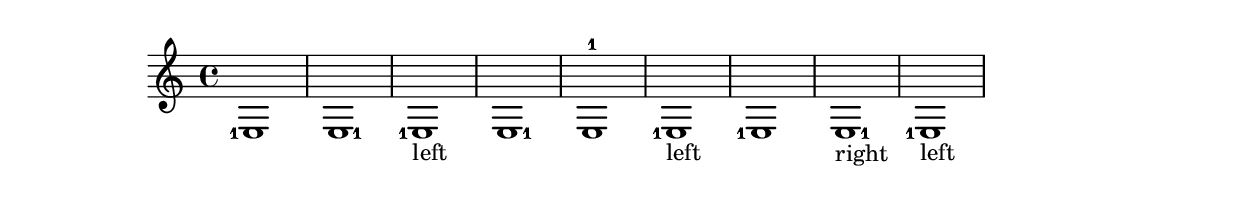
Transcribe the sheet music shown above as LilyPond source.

\version "2.16.0"

\header {

  texidoc = "@code{\once \set} should change a context property value for just one timestep
and then return to the previous value."

}
\relative {
  \set fingeringOrientations = #'(left)
  <e-1>1 |
  \once \set fingeringOrientations = #'(right)
  <e-1> |
  <e-1> -"left" |

  \once \set fingeringOrientations = #'(right)
  <e-1>
  \once \set fingeringOrientations = #'(up)
  <e-1>
  <e-1>-"left"

  \set fingeringOrientations = #'(left)
  <e-1>
  \once \set fingeringOrientations = #'(up)
  \once \set fingeringOrientations = #'(right)
  <e-1>-"right"
 
  <e-1>-"left"
}
